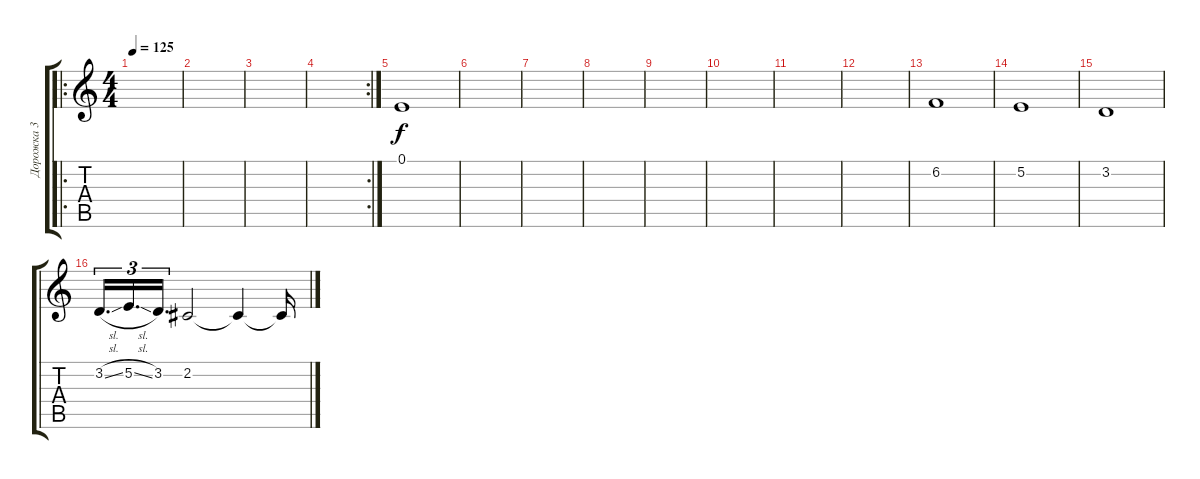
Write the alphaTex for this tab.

\track ("Дорожка 3" "Дорожка 3") {instrument tenorsax}
\staff {score tabs}
\tuning (E4 B3 G3 D3 A2 E2) {hide}
\ro
\ts (4 4)
\tempo 125
\clef g2
\ks c
|
|
|
\rc 2
|
0.1.1 |
|
|
|
|
|
|
|
6.2.1 |
5.2.1 |
3.2.1 |
3.2{sl}.16{d tu (3 2)} 5.2{sl}.16{d tu (3 2)} 3.2.16{d tu (3 2)} 2.2.2 2.2{t}.4 2.2{t}.16
